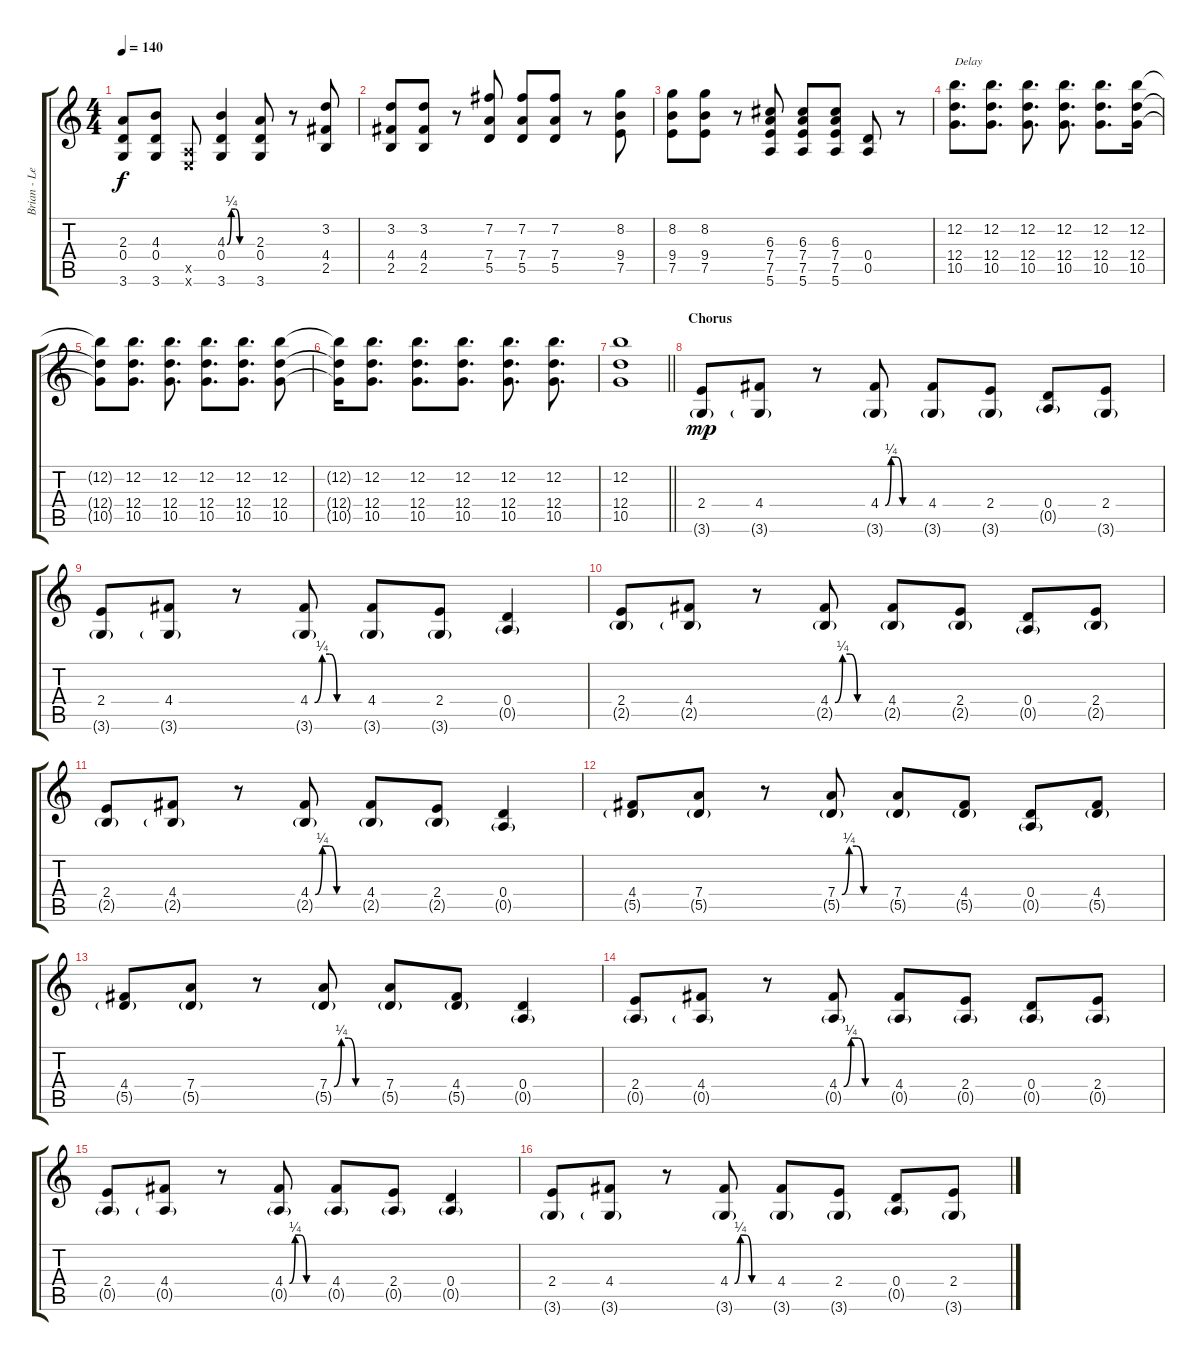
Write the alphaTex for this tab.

\track ("Brian - Lead" "Brian - Le") {instrument electricguitarjazz}
\staff {score tabs}
\tuning (E4 B3 G3 D3 A2 E2) {hide}
\ts (4 4)
\tempo 140
\clef g2
\ks c
(2.3 0.4 3.6).8{dy f} (4.3 0.4 3.6).8 (0.5{x} 0.6{x}).8 (4.3{be (custom 0 0 10 1 20 1 30 0 60 0)} 0.4 3.6).4 (2.3 0.4 3.6).8 r.8 (3.2 4.4 2.5).8 |
(3.2 4.4 2.5).8 (3.2 4.4 2.5).8 r.8 (7.2 7.4 5.5).8 (7.2 7.4 5.5).8 (7.2 7.4 5.5).8 r.8 (8.2 9.4 7.5).8 |
(8.2 9.4 7.5).8 (8.2 9.4 7.5).8 r.8 (6.3 7.4 7.5 5.6).8 (6.3 7.4 7.5 5.6).8 (6.3 7.4 7.5 5.6).8 (0.4 0.5).8 r.8 |
(12.2 12.4 10.5).8{d txt "Delay" volume 4} (12.2 12.4 10.5).8{d} (12.2 12.4 10.5).8{d} (12.2 12.4 10.5).8{d} (12.2 12.4 10.5).8{d} (12.2 12.4 10.5).16 |
(12.2{t} 12.4{t} 10.5{t}).8{volume 16} (12.2 12.4 10.5).8{d} (12.2 12.4 10.5).8{d} (12.2 12.4 10.5).8{d} (12.2 12.4 10.5).8{d} (12.2 12.4 10.5).8 |
(12.2{t} 12.4{t} 10.5{t}).16 (12.2 12.4 10.5).8{d} (12.2 12.4 10.5).8{d} (12.2 12.4 10.5).8{d} (12.2 12.4 10.5).8{d} (12.2 12.4 10.5).8{d} |
\barLineRight lightlight
(12.2 12.4 10.5).1 |
\section ("" "Chorus")
(2.4 3.6{g}).8{dy mp volume 14 balance 11 instrument electricguitarjazz} (4.4 3.6{g}).8 r.8 (4.4{be (custom 0 0 10 1 20 1 30 0 60 0)} 3.6{g}).8 (4.4 3.6{g}).8 (2.4 3.6{g}).8 (0.4 0.5{g}).8 (2.4 3.6{g}).8 |
(2.4 3.6{g}).8 (4.4 3.6{g}).8 r.8 (4.4{be (custom 0 0 10 1 20 1 30 0 60 0)} 3.6{g}).8 (4.4 3.6{g}).8 (2.4 3.6{g}).8 (0.4 0.5{g}).4 |
(2.4 2.5{g}).8 (4.4 2.5{g}).8 r.8 (4.4{be (custom 0 0 10 1 20 1 30 0 60 0)} 2.5{g}).8 (4.4 2.5{g}).8 (2.4 2.5{g}).8 (0.4 0.5{g}).8 (2.4 2.5{g}).8 |
(2.4 2.5{g}).8 (4.4 2.5{g}).8 r.8 (4.4{be (custom 0 0 10 1 20 1 30 0 60 0)} 2.5{g}).8 (4.4 2.5{g}).8 (2.4 2.5{g}).8 (0.4 0.5{g}).4 |
(4.4 5.5{g}).8 (7.4 5.5{g}).8 r.8 (7.4{be (custom 0 0 10 1 20 1 30 0 60 0)} 5.5{g}).8 (7.4 5.5{g}).8 (4.4 5.5{g}).8 (0.4 0.5{g}).8 (4.4 5.5{g}).8 |
(4.4 5.5{g}).8 (7.4 5.5{g}).8 r.8 (7.4{be (custom 0 0 10 1 20 1 30 0 60 0)} 5.5{g}).8 (7.4 5.5{g}).8 (4.4 5.5{g}).8 (0.4 0.5{g}).4 |
(2.4 0.5{g}).8 (4.4 0.5{g}).8 r.8 (4.4{be (custom 0 0 10 1 20 1 30 0 60 0)} 0.5{g}).8 (4.4 0.5{g}).8 (2.4 0.5{g}).8 (0.4 0.5{g}).8 (2.4 0.5{g}).8 |
(2.4 0.5{g}).8 (4.4 0.5{g}).8 r.8 (4.4{be (custom 0 0 10 1 20 1 30 0 60 0)} 0.5{g}).8 (4.4 0.5{g}).8 (2.4 0.5{g}).8 (0.4 0.5{g}).4 |
(2.4 3.6{g}).8 (4.4 3.6{g}).8 r.8 (4.4{be (custom 0 0 10 1 20 1 30 0 60 0)} 3.6{g}).8 (4.4 3.6{g}).8 (2.4 3.6{g}).8 (0.4 0.5{g}).8 (2.4 3.6{g}).8
